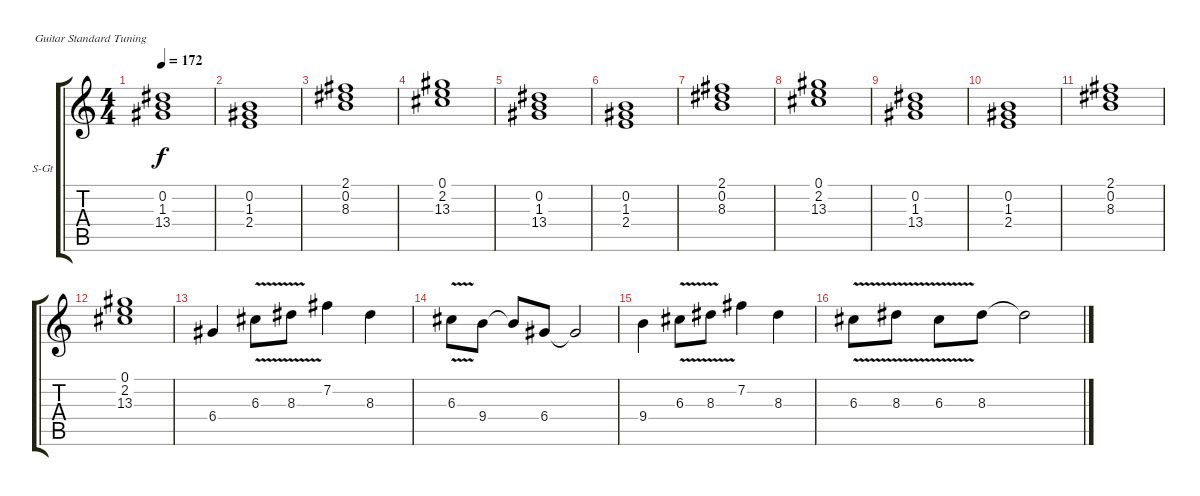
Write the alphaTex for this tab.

\bracketExtendMode groupsimilarinstruments
\firstSystemTrackNameOrientation horizontal
\otherSystemsTrackNameOrientation horizontal
\track ("Frederic Helmer" "S-Gt") {instrument stringensemble1}
\staff {score tabs}
\tuning (E4 B3 G3 D3 A2 E2)
\displaytranspose 12
\ts (4 4)
\tempo 172
\clef g2
\ks c
(0.2 1.3 13.4).1{dy f} |
(0.2 1.3 2.4).1 |
(2.1 0.2 8.3).1 |
(0.1 2.2 13.3).1 |
(0.2 1.3 13.4).1 |
(0.2 1.3 2.4).1 |
(2.1 0.2 8.3).1 |
(0.1 2.2 13.3).1 |
(0.2 1.3 13.4).1 |
(0.2 1.3 2.4).1 |
(2.1 0.2 8.3).1 |
(0.1 2.2 13.3).1 |
6.4.4 6.3{v}.8 8.3{v}.8 7.2.4 8.3.4 |
6.3{v}.8 9.4.8 9.4{t}.8 6.4.8 6.4{t}.2 |
9.4.4 6.3{v}.8 8.3{v}.8 7.2.4 8.3.4 |
6.3{v}.8 8.3{v}.8 6.3{v}.8 8.3.8 8.3{t}.2
